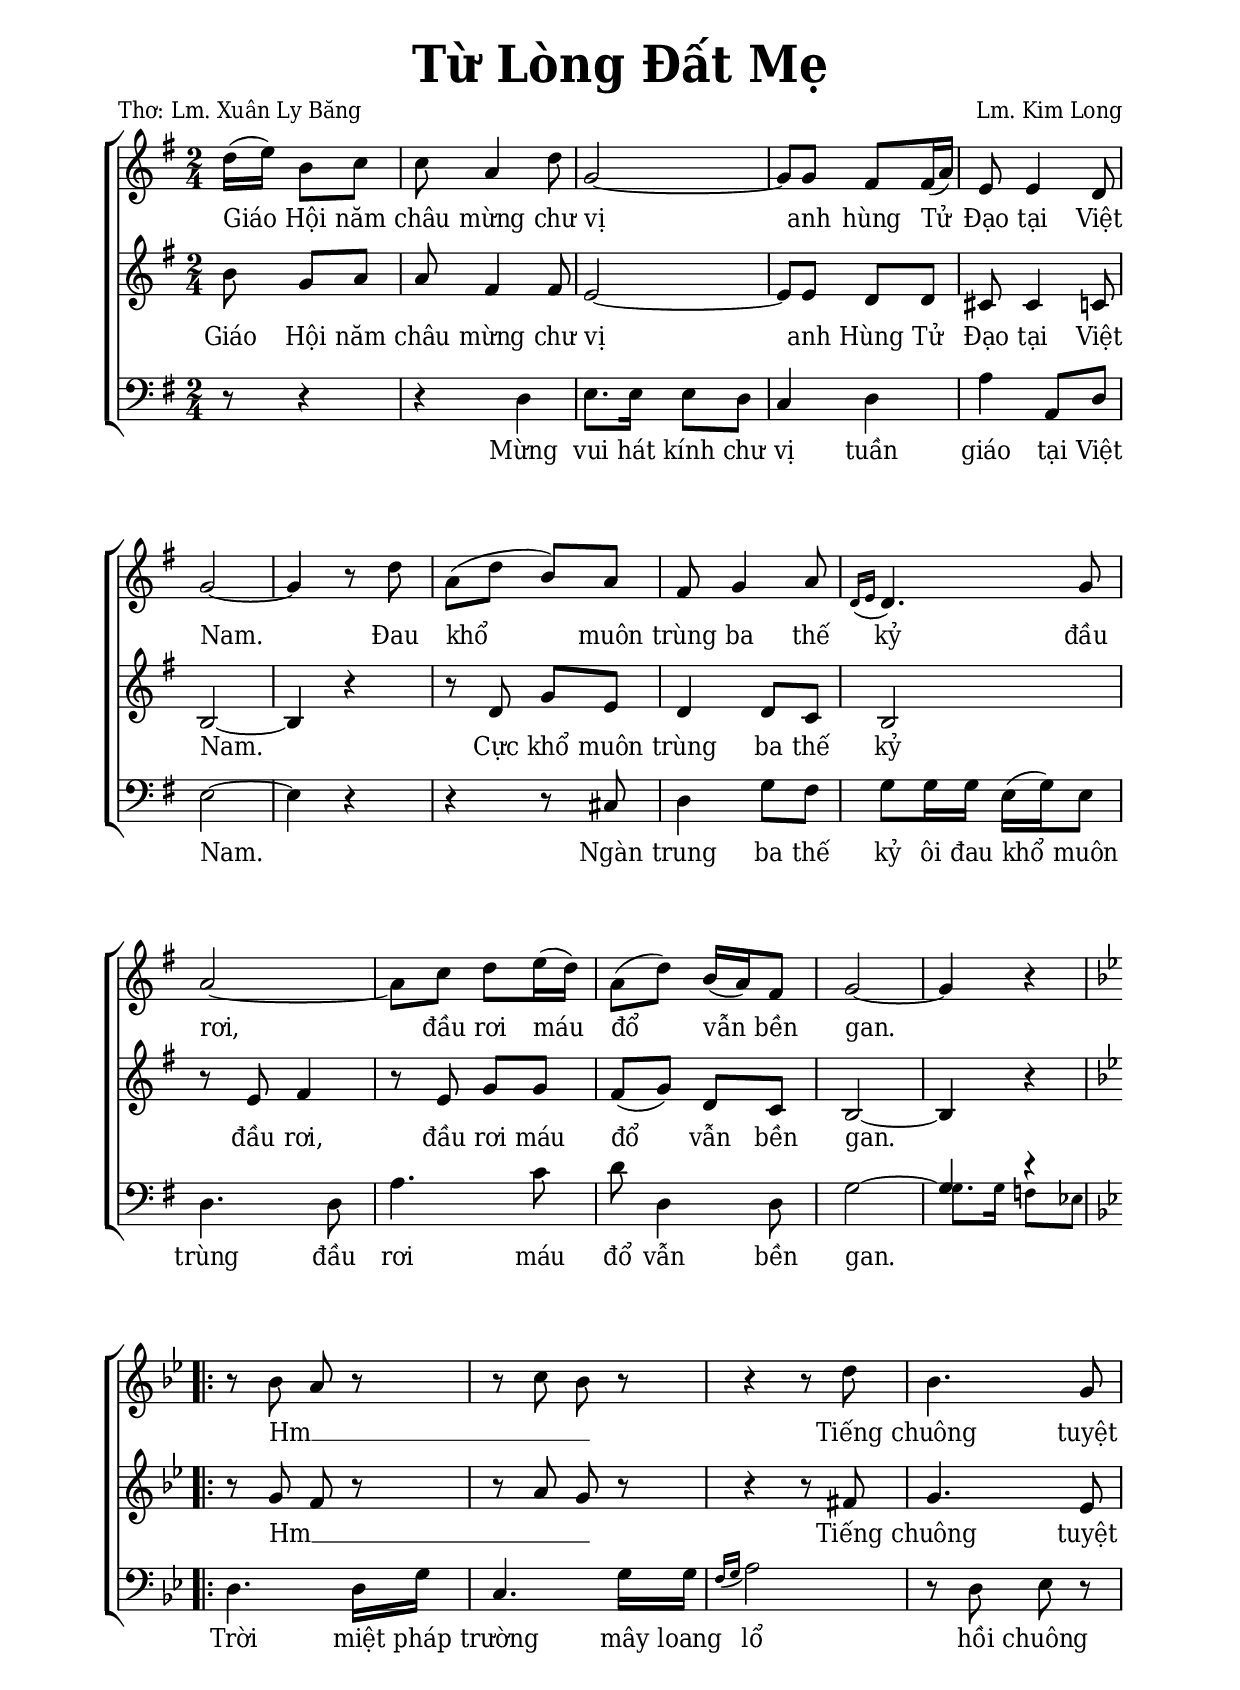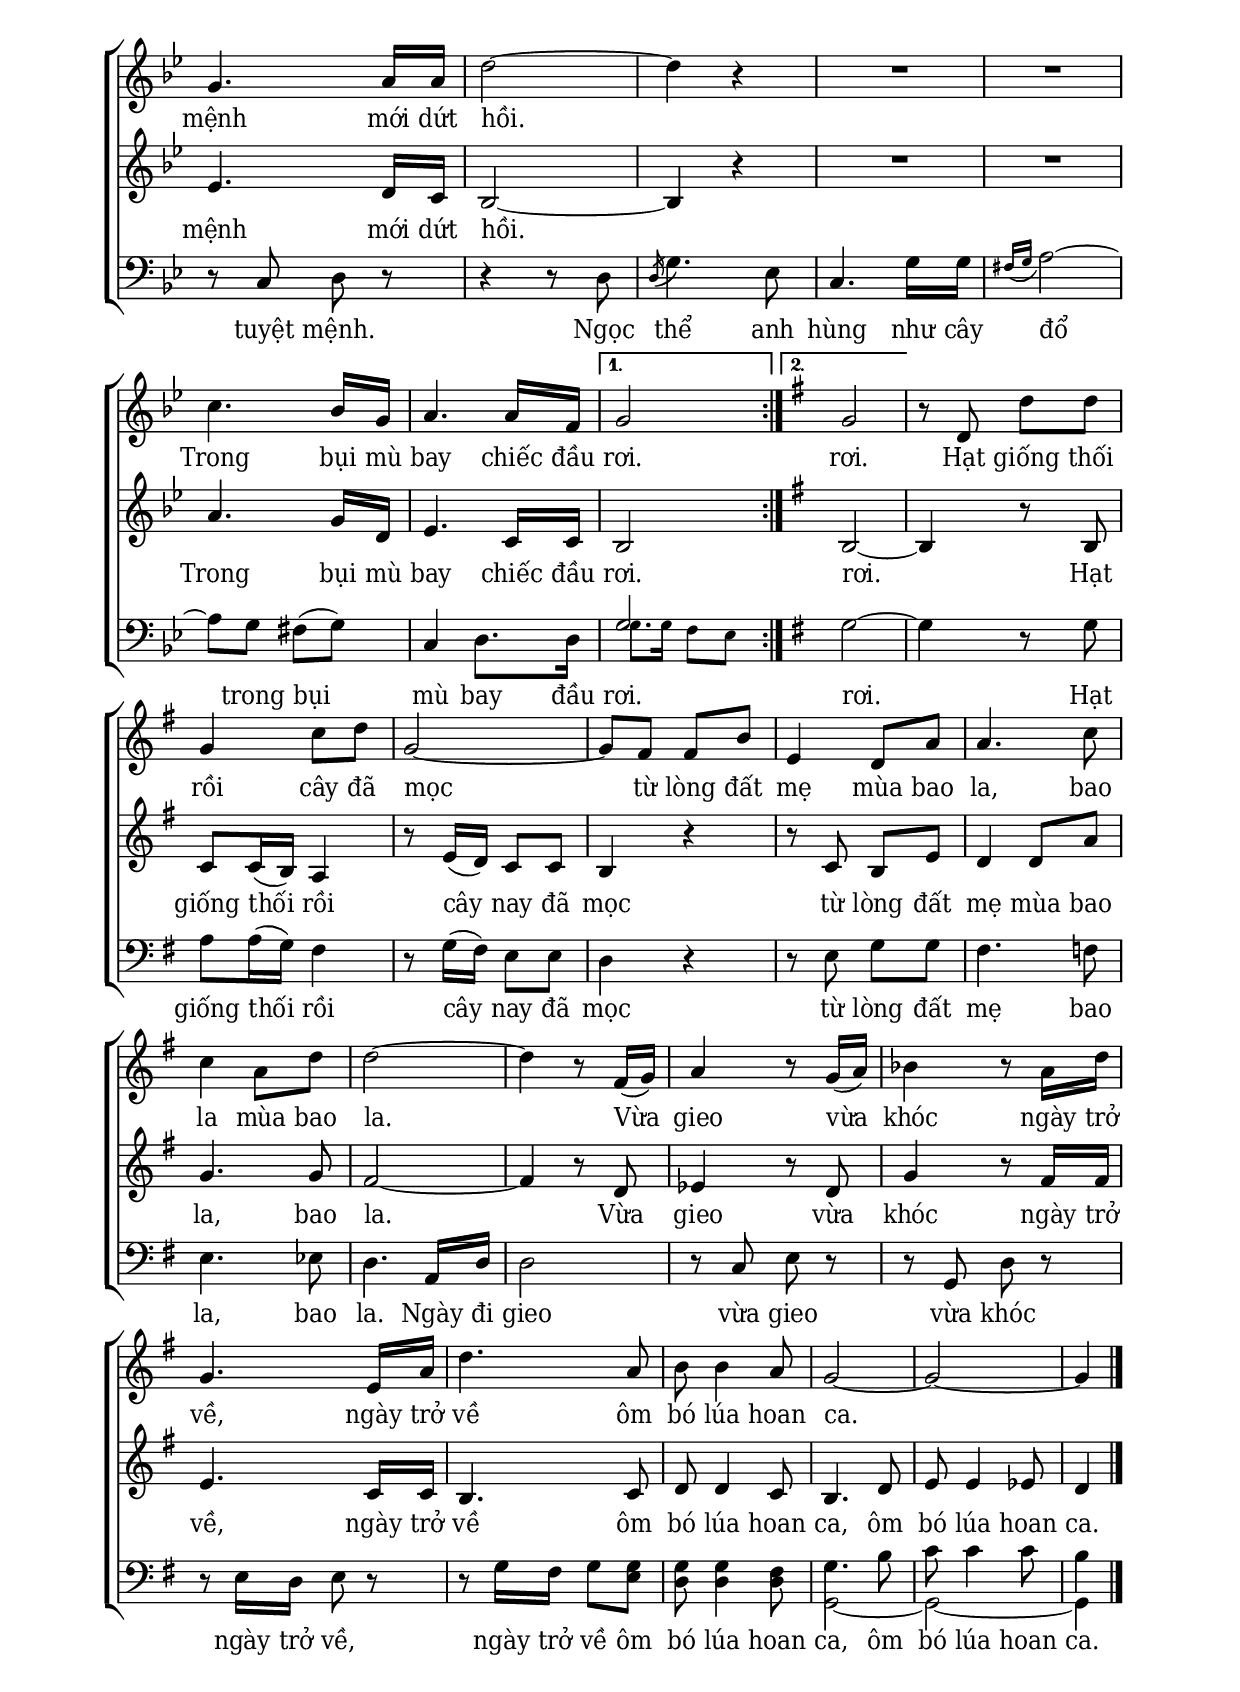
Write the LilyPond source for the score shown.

% Cài đặt chung
\version "2.22.1"
\include "english.ly"

\header {
  title = \markup { \fontsize #3 "Từ Lòng Đất Mẹ" }
  poet = "Thơ: Lm. Xuân Ly Băng"
  composer = "Lm. Kim Long"
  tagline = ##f
}

% Đổi kích thước nốt cho bè phụ
notBePhu =
#(define-music-function (font-size music) (number? ly:music?)
   (for-some-music
     (lambda (m)
       (if (music-is-of-type? m 'rhythmic-event)
           (begin
             (set! (ly:music-property m 'tweaks)
                   (cons `(font-size . ,font-size)
                         (ly:music-property m 'tweaks)))
             #t)
           #f))
     music)
   music)

% Nhạc
nhacDiepKhucSop = \relative c'' {
  \partial 4. d16 (e) b8 c |
  c a4 d8 |
  g,2 ~ |
  g8 g fs fs16 (a) |
  e8 e4 d8 |
  g2 ~ |
  g4 r8 d' |
  a (d b) a |
  fs g4 a8 |
  \slashedGrace { d,16 (e } d4.) g8 |
  a2 ~ |
  a8 c d e16 (d) |
  a8 (d) b16 (a) fs8 |
  g2 ~ |
  g4 r \break
  
  \set Staff.printKeyCancellation = ##f
  \key bf \major
  \repeat volta 2 {
    r8 bf a r |
    r c bf r |
    r4 r8 d |
    bf4. g8 |
    g4. a16 a |
    d2 ~ |
    d4 r |
    R2*2
    c4. bf16 g |
    a4. a16 f
  }
  \alternative {
    {
      g2
    }
    {
      \key g \major
      g2      
    }
  }
  r8 d d' d |
  g,4 c8 d |
  g,2 ~ |
  g8 fs fs b |
  e,4 d8 a' |
  a4. c8 |
  c4 a8 d |
  d2 ~ |
  d4 r8 fs,16 (g) |
  a4 r8 g16 (a) |
  bf4 r8 a16 d |
  g,4. e16 a |
  d4. a8 |
  b b4 a8 |
  g2 ~ |
  g ~ |
  g4 \bar "|."
}

nhacDiepKhucAlto = \relative c'' {
  b8 g a |
  a fs4 fs8 |
  e2 ~ |
  e8 e d d |
  cs cs4 c!8 |
  b2 ~ |
  b4 r |
  r8 d g e |
  d4 d8 c |
  b2 |
  r8 e fs4 |
  r8 e g g |
  fs (g) d c |
  b2 ~ |
  b4 r
  
  \set Staff.printKeyCancellation = ##f
  \key bf \major
  r8 g' f r |
  r a g r |
  r4 r8 fs |
  g4. ef8 |
  ef4. d16 c |
  bf2 ~ |
  bf4 r |
  R2*2
  a'4. g16 d |
  ef4. c16 c |
  bf2 |
  
  \key g \major
  b2 ~ |
  b4 r8 b |
  c c16 (b) a4 |
  r8 e'16 (d) c8 c |
  b4 r |
  r8 c b e |
  d4 d8 a' |
  g4. g8 |
  fs2 ~ |
  fs4 r8 d |
  ef4 r8 d |
  g4 r8 fs16 fs |
  e4. c16 c |
  b4. c8 |
  d d4 c8 |
  b4. d8 |
  e e4 ef8 |
  d4
}

nhacDiepKhucBas = \relative c {
  r8 r4 |
  r d |
  e8. e16 e8 d |
  c4 d |
  a' a,8 d |
  e2 ~ |
  e4 r |
  r r8 cs |
  d4 g8 fs |
  g g16 g e (g) e8 |
  d4. d8 |
  a'4. c8 |
  d d,4 d8 |
  g2 ~ |
  <<
    {
      \voiceOne
      g4 r
    }
    \new Voice = "splitpart" \notBePhu -2 {
      \voiceTwo
      g8. g16 f!8 ef
    }
  >>
  \oneVoice
  
  \set Staff.printKeyCancellation = ##f
  \key bf \major
  d4. d16 g |
  c,4. g'16 g |
  \slashedGrace { f16 (g } a2) |
  r8 d, ef r |
  r c d r |
  r4 r8 d |
  \slashedGrace { d16 ( } g4.) ef8 |
  c4. g'16 g |
  \slashedGrace { fs16 (g } a2) ~ |
  a8 g fs (g) |
  c,4 d8. d16 |
  <<
    {
      \voiceOne
      g2
    }
    \new Voice = "splitpart" \notBePhu -2 {
      \voiceTwo
      g8. g16 f8 ef
    }
  >>
  \oneVoice
  
  \key g \major
  g2 ~ |
  g4 r8 g |
  a a16 (g) fs4 |
  r8 g16 (fs) e8 e |
  d4 r |
  r8 e g g |
  fs4. f!8 |
  e4. ef8 |
  d4. a16 d |
  d2 |
  r8 c e r |
  r g, d' r |
  r e16 d e8 r |
  r g16 fs g8 <g e> |
  <g d> <g d>4 <fs d>8 |
  <<
    {
      \voiceOne
      \stemDown g4. b8 |
      c c4 c8 |
      b4
    }
    \new Voice = "splitpart" {
      \voiceTwo
      g,2 ~ |
      g ~ |
      g4
    }
  >>
}

% Lời
loiDiepKhucSop = \lyricmode {
  Giáo Hội năm châu mừng chư vị anh hùng Tử Đạo tại Việt Nam.
  Đau khổ muôn trùng ba thế kỷ đầu rơi,
  đầu rơi máu đổ vẫn bền gan.
  Hm __ _ _ _
  Tiếng chuông tuyệt mệnh mới dứt hồi.
  Trong bụi mù bay chiếc đầu rơi.
  rơi.
  Hạt giống thối rồi cây đã mọc
  từ lòng đất mẹ mùa bao la,
  bao la mùa bao la.
  Vừa gieo vừa khóc ngày trở về,
  ngày trở về ôm bó lúa hoan ca.
}

loiDiepKhucAlto = \lyricmode {
  Giáo Hội năm châu mừng chư vị anh Hùng Tử Đạo tại Việt Nam.
  Cực khổ muôn trùng ba thế kỷ đầu rơi,
  đầu rơi máu đổ vẫn bền gan.
  Hm __ _ _ _
  Tiếng chuông tuyệt mệnh mới dứt hồi.
  Trong bụi mù bay chiếc đầu rơi.
  rơi.
  Hạt giống thối rồi cây nay đã mọc
  từ lòng đất mẹ mùa bao la, bao la.
  Vừa gieo vừa khóc ngày trở về,
  ngày trở về ôm bó lúa hoan ca,
  ôm bó lúa hoan ca.
}

loiDiepKhucBas = \lyricmode {
  Mừng vui hát kính chư vị tuần giáo tại Việt Nam.
  Ngàn trung ba thế kỷ ôi đau khổ muôn trùng
  đầu rơi máu đổ vẫn bền gan.
  Trời miệt pháp trường mây loang lổ hồi chuông tuyệt mệnh.
  Ngọc thể anh hùng như cây đổ trong bụi mù bay đầu rơi.
  rơi.
  Hạt giống thối rồi cây nay đã mọc
  từ lòng đất mẹ bao la, bao la.
  Ngày đi gieo vừa gieo vừa khóc ngày trở về,
  ngày trở về ôm bó lúa hoan ca,
  ôm bó lúa hoan ca.
}

% Dàn trang
\paper {
  #(set-paper-size "a4")
  top-margin = 10\mm
  bottom-margin = 10\mm
  left-margin = 20\mm
  right-margin = 20\mm
  indent = #0
  #(define fonts
    (make-pango-font-tree
      "Deja Vu Serif Condensed"
      "Deja Vu Serif Condensed"
      "Deja Vu Serif Condensed"
      (/ 20 20)))
  print-page-number = #f
  page-count = #2
  %systems-per-page = 4
}

TongNhip = {
  \key g \major \time 2/4
  \set Timing.beamExceptions = #'()
  \set Timing.baseMoment = #(ly:make-moment 1/4)
  \set Timing.beatStructure = #'(1 1)
}

% Đổi kích thước nốt cho bè phụ
notBePhu =
#(define-music-function (font-size music) (number? ly:music?)
   (for-some-music
     (lambda (m)
       (if (music-is-of-type? m 'rhythmic-event)
           (begin
             (set! (ly:music-property m 'tweaks)
                   (cons `(font-size . ,font-size)
                         (ly:music-property m 'tweaks)))
             #t)
           #f))
     music)
   music)

\score {
  \new ChoirStaff <<
    \new Staff <<
        \clef treble
        \new Voice = beSop {
          \TongNhip \nhacDiepKhucSop
        }
      \new Lyrics \lyricsto beSop \loiDiepKhucSop
    >>
    \new Staff <<
        \clef treble
        \new Voice = beAlto {
          \TongNhip \nhacDiepKhucAlto
        }
      \new Lyrics \lyricsto beAlto \loiDiepKhucAlto
    >>
    \new Staff <<
        \clef "bass"
        \new Voice = beBas {
          \TongNhip \nhacDiepKhucBas
        }
      \new Lyrics \lyricsto beBas \loiDiepKhucBas
    >>
  >>
  \layout {
    \override Lyrics.LyricSpace.minimum-distance = #0.8
    \override Score.BarNumber.break-visibility = ##(#f #f #f)
    \override Score.SpacingSpanner.uniform-stretching = ##t
  }
}
